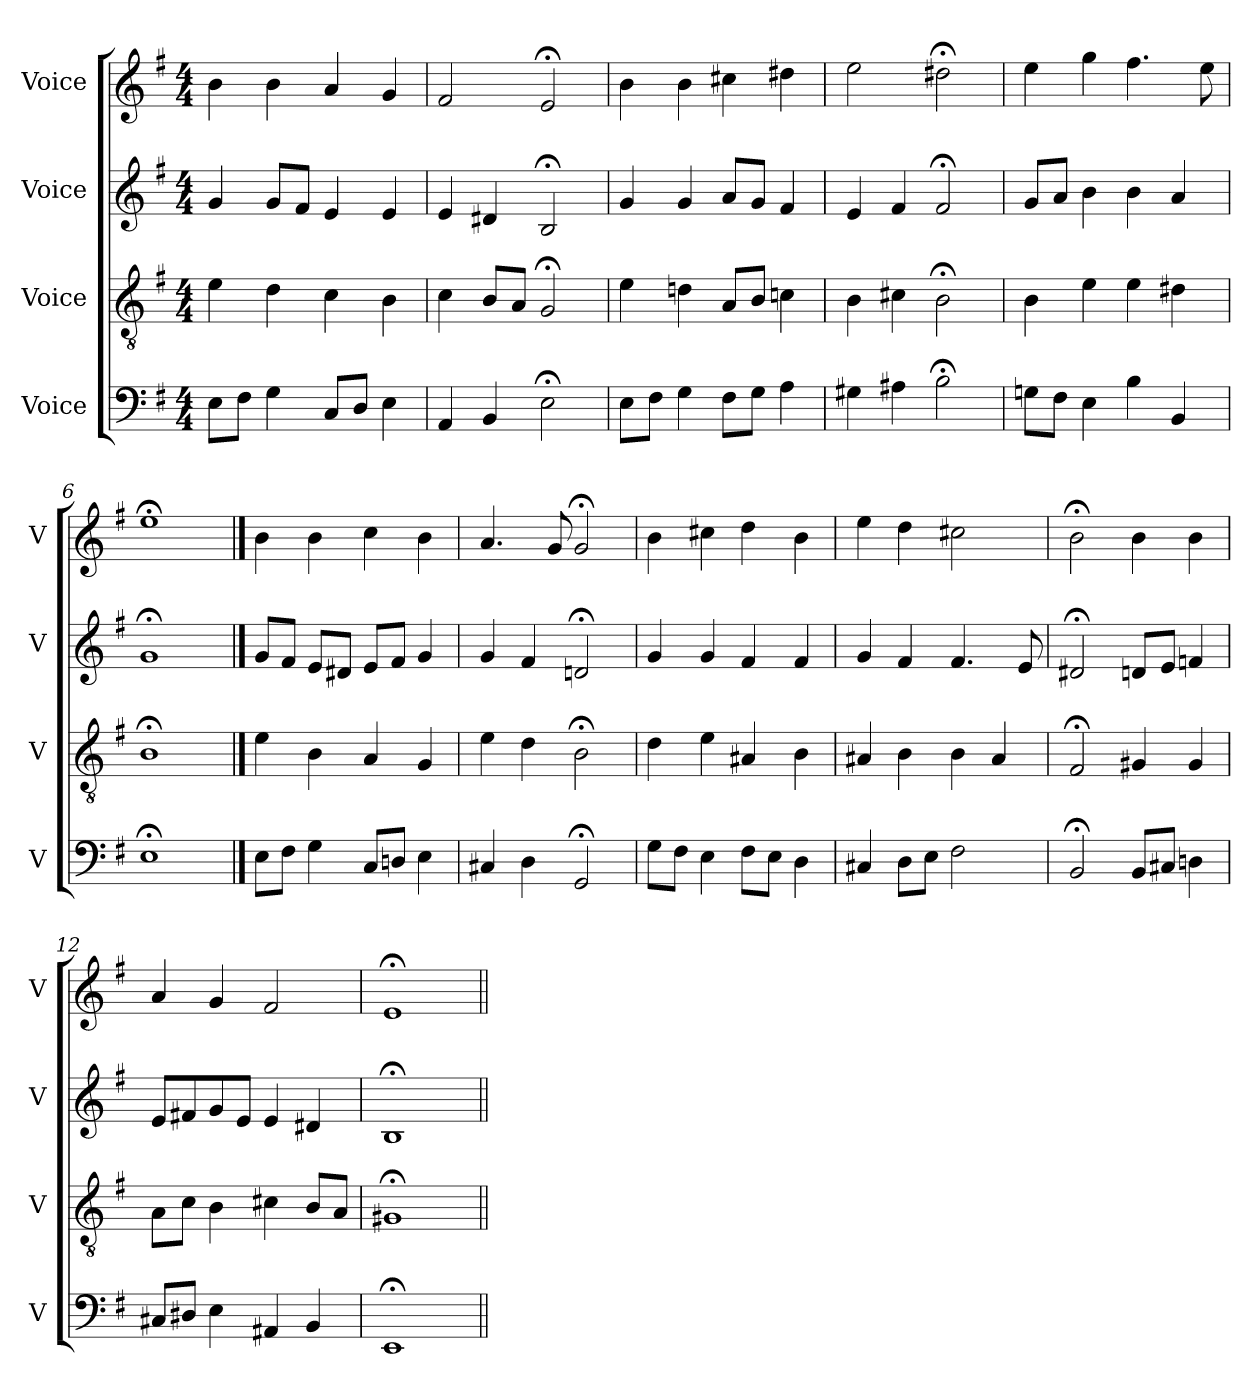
**kern	**kern	**kern	**kern
*part4	*part3	*part2	*part1
*staff4	*staff3	*staff2	*staff1
*I"Voice	*I"Voice	*I"Voice	*I"Voice
*I'V	*I'V	*I'V	*I'V
*clefF4	*clefGv2	*clefG2	*clefG2
*k[f#]	*k[f#]	*k[f#]	*k[f#]
*M4/4	*M4/4	*M4/4	*M4/4
*MM100	*MM100	*MM100	*MM100
=1	=1	=1	=1
8E\L	4e\	4g/	4b\
8F#\J	.	.	.
4G\	4d\	8g/L	4b\
.	.	8f#/J	.
8C/L	4c\	4e/	4a/
8D/J	.	.	.
4E\	4B\	4e/	4g/
=2	=2	=2	=2
4AA/	4c\	4e/	2f#/
4BB/	8B/L	4d#X/	.
.	8A/J	.	.
2E;\	2G;/	2B;/	2e;/
=3	=3	=3	=3
8E\L	4e\	4g/	4b\
8F#\J	.	.	.
4G\	4dn\	4g/	4b\
8F#\L	8A/L	8a/L	4cc#X\
8G\J	8B/J	8g/J	.
4A\	4cn\	4f#/	4dd#X\
=4	=4	=4	=4
4G#X\	4B\	4e/	2ee\
4A#X\	4c#X\	4f#/	.
2B;\	2B;\	2f#;/	2dd#X;\
=5	=5	=5	=5
8Gn\L	4B\	8g/L	4ee\
8F#\J	.	8a/J	.
4E\	4e\	4b\	4gg\
4B\	4e\	4b\	4.ff#\
4BB/	4d#X\	4a/	.
.	.	.	8ee\
!!LO:LB:g=z
=6	=6	=6	=6
1E;	1B;	1g;	1ee;
==7	==7	==7	==7
8E\L	4e\	8g/L	4b\
8F#\J	.	8f#/J	.
4G\	4B\	8e/L	4b\
.	.	8d#X/J	.
8C/L	4A/	8e/L	4cc\
8Dn/J	.	8f#/J	.
4E\	4G/	4g/	4b\
=8	=8	=8	=8
4C#X/	4e\	4g/	4.a/
4D\	4d\	4f#/	.
.	.	.	8g/
2GG;/	2B;\	2dn;/	2g;/
=9	=9	=9	=9
8G\L	4d\	4g/	4b\
8F#\J	.	.	.
4E\	4e\	4g/	4cc#X\
8F#\L	4A#X/	4f#/	4dd\
8E\J	.	.	.
4D\	4B\	4f#/	4b\
=10	=10	=10	=10
4C#X/	4A#X/	4g/	4ee\
8D\L	4B\	4f#/	4dd\
8E\J	.	.	.
2F#\	4B\	4.f#/	2cc#X\
.	4A#/	.	.
.	.	8e/	.
!!LO:LB:g=z
=11	=11	=11	=11
2BB;/	2F#;/	2d#X;/	2b;\
8BB/L	4G#X/	8dn/L	4b\
8C#X/J	.	8e/J	.
4Dn\	4G#/	4fn/	4b\
=12	=12	=12	=12
8C#X/L	8A\L	8e/L	4a/
8D#X/J	8c\J	8f#X/	.
4E\	4B\	8g/	4g/
.	.	8e/J	.
4AA#X/	4c#X\	4e/	2f#/
4BB/	8B/L	4d#X/	.
.	8A/J	.	.
=13	=13	=13	=13
1EE;	1G#X;	1B;	1e;
=||	=||	=||	=||
*-	*-	*-	*-
